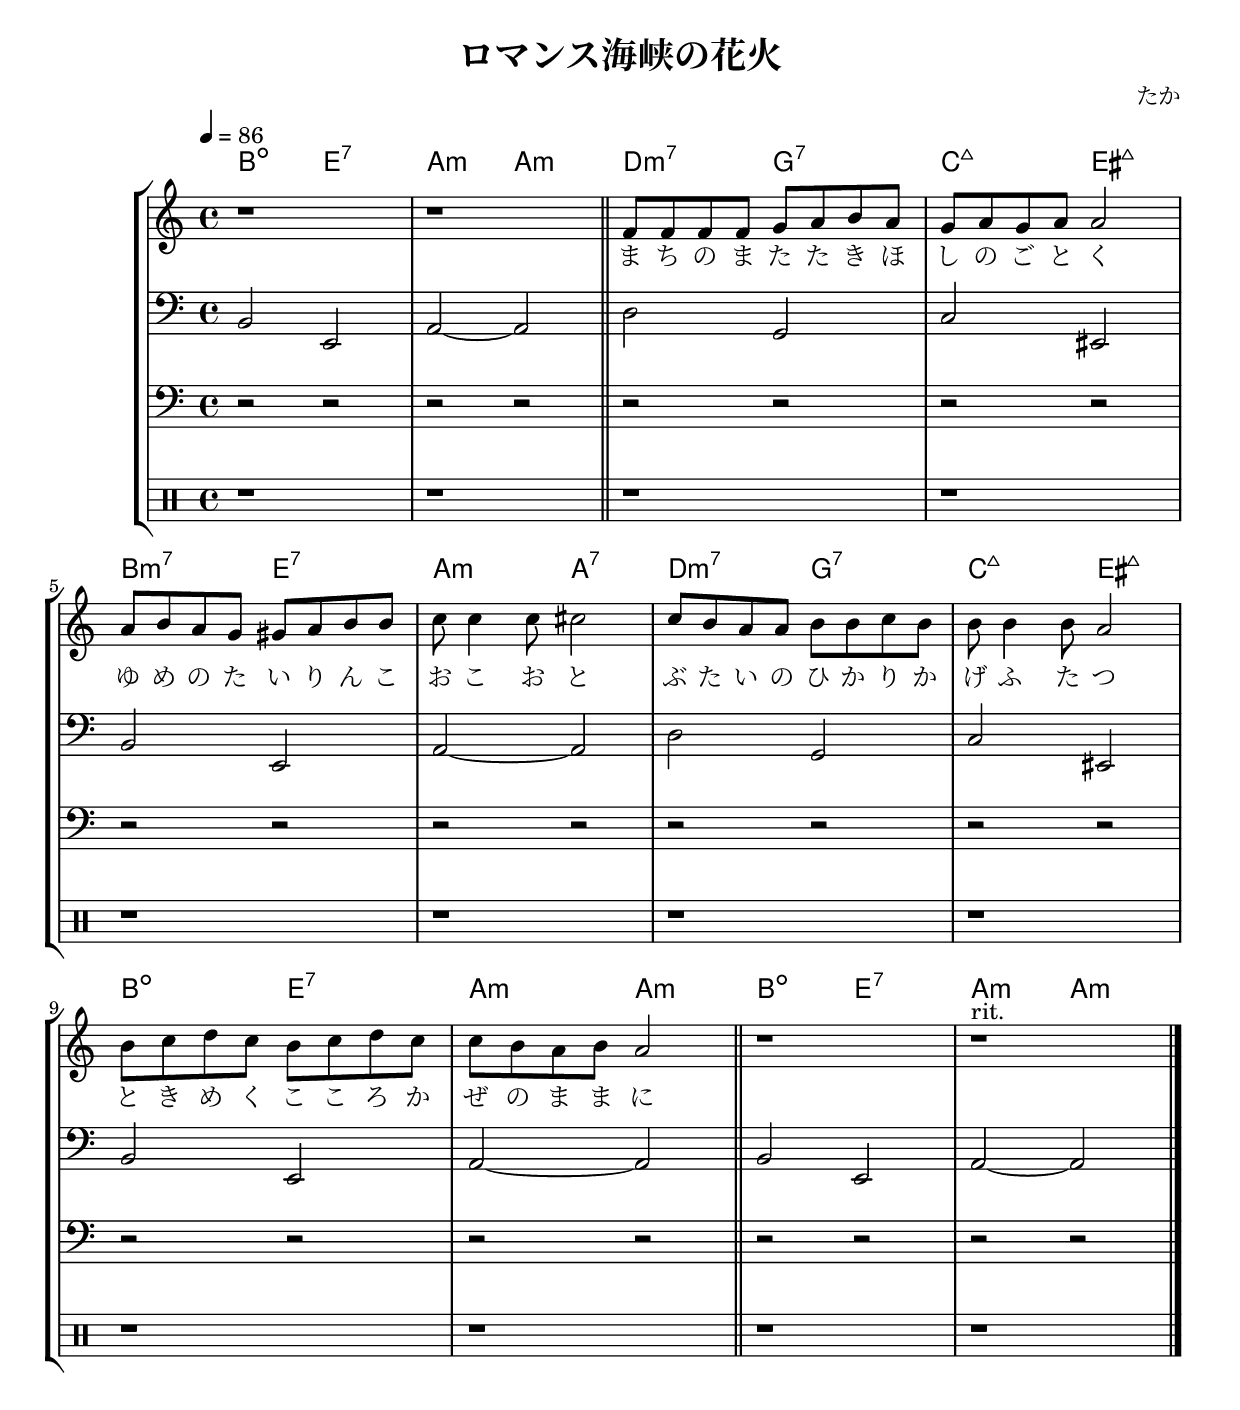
\version "2.12.1"

\header {
	title = \markup {ロマンス海峡の花火}
	composer = \markup \center-column {たか}
}

harmony = \chordmode {
	b2:dim e:7 a:m a:m 

	d:min7 g:7 c:maj7 eis:maj7 b:m7 e:7 a:m a:7 d:min7 g:7 c:maj7 eis:maj7 b:dim e:7 a:m a:m 

	b:dim e:7 a:m a:m 
}

melody = {
	\key c \major
	\tempo 4 = 86
	r1 | r1   
	\set Staff.midiInstrument = #"fss0.35"
	\set Staff.midiMinimumVolume = #0.7
	\set Staff.midiMaximumVolume = #0.9
	f'8  f'8  f'8  f'8  g'8  a'8  b'8  a'8 
	g'8  a'8  g'8  a'8  a'2 
	a'8  b'8  a'8  g'8  gis'8  a'8  b'8  b'8 
	c''8  c''4  c''8  cis''2 
	c''8  b'8  a'8  a'8  b'8  b'8  c''8  b'8 
	b'8  b'4  b'8  a'2 
	b'8  c''8  d''8  c''8  b'8  c''8  d''8  c''8 
	c''8  b'8  a'8  b'8  a'2
	r1 | r1^"rit." \bar "|."
}

words = \lyricmode {
	
	ま  ち  の  ま  た  た  き  ほ  し  の  ご  と  く  ゆ  め  の  た  い  り  ん  こ  お  こ  お  と  ぶ  た  い  の  ひ  か  り  か  げ  ふ  た  つ  と  き  め  く  こ  こ  ろ  か  ぜ  の  ま  ま  に  
	
}

tempochange = {
	\tempo 4 = 86
	r1 | r1 \bar "||"
	\tempo 4 = 86
	r1 | r1 | r1 | r1 | r1 | r1 | r1 | r1 \bar "||"
	\tempo 4 = 86
	r1 | \tempo 4 = 64 r2 \tempo 4 = 57 r2 \bar "|."
}

mainacc = {
	\clef bass
	\set Staff.midiInstrument = #"Violin"
	\set Staff.midiMinimumVolume = #0.3
	\set Staff.midiMaximumVolume = #0.6
	\key c \major
	\tempo 4 = 86
	b,2
	~e,2
	a,2
	~a,2
	\bar "||"

	\set Staff.midiInstrument = #"Violin"
	\set Staff.midiMinimumVolume = #0.3
	\set Staff.midiMaximumVolume = #0.6
	d2
	~g,2
	c2
	~eis,2
	b,2
	~e,2
	a,2
	~a,2
	d2
	~g,2
	c2
	~eis,2
	b,2
	~e,2
	a,2
	~a,2
	\bar "||"

	\set Staff.midiInstrument = #"Violin"
	\set Staff.midiMinimumVolume = #0.3
	\set Staff.midiMaximumVolume = #0.6
	b,2
	~e,2
	a,2
	~a,2
	\bar "|."
}

subacc = {
	\clef bass
	\set Staff.midiInstrument = #"Acoustic grand"
	\set Staff.midiMinimumVolume = #0.3
	\set Staff.midiMaximumVolume = #0.6
	\key c \major
	\tempo 4 = 86
	r2
	r2
	r2
	r2
	\bar "||"

	\set Staff.midiInstrument = #"Acoustic grand"
	\set Staff.midiMinimumVolume = #0.3
	\set Staff.midiMaximumVolume = #0.6
	r2
	r2
	r2
	r2
	r2
	r2
	r2
	r2
	r2
	r2
	r2
	r2
	r2
	r2
	r2
	r2
	\bar "||"

	\set Staff.midiInstrument = #"Acoustic grand"
	\set Staff.midiMinimumVolume = #0.3
	\set Staff.midiMaximumVolume = #0.6
	r2
	r2
	r2
	r2
	\bar "|."
}

percA = {
	\drummode {
	r1 |r1 \bar "||"
	r1 |r1 |r1 |r1 |r1 |r1 |r1 |r1 \bar "||"
	r1 |r1 \bar "|."
	}
}

percB = {
	\drummode {
	r1 |r1 \bar "||"
	r1 |r1 |r1 |r1 |r1 |r1 |r1 |r1 \bar "||"
	r1 |r1 \bar "|."
	}
}

percC = {
	\drummode {
	r1 |r1 \bar "||"
	r1 |r1 |r1 |r1 |r1 |r1 |r1 |r1 \bar "||"
	r1 |r1 \bar "|."
	}
}

percD = {
	\drummode {
	r1 |r1 \bar "||"
	r1 |r1 |r1 |r1 |r1 |r1 |r1 |r1 \bar "||"
	r1 |r1 \bar "|."
	}
}

percE = {
	\drummode {
	r1 |r1 \bar "||"
	r1 |r1 |r1 |r1 |r1 |r1 |r1 |r1 \bar "||"
	r1 |r1 \bar "|."
	}
}

\score {
	<<
		\new StaffGroup <<
			\new ChordNames {\harmony}
			\new Voice = "melody" {\melody}
			\new Lyrics \lyricsto "melody" \words
			\new Staff = "mainacc" {\mainacc}
			\new Staff = "subacc" {\subacc}
			\new DrumStaff <<
				\new DrumVoice {\percA}
				\new DrumVoice {\percB}
				\new DrumVoice {\percC}
				\new DrumVoice {\percD}
				\new DrumVoice {\percE}
			>>
		>>
	>>
	\layout { }
}
